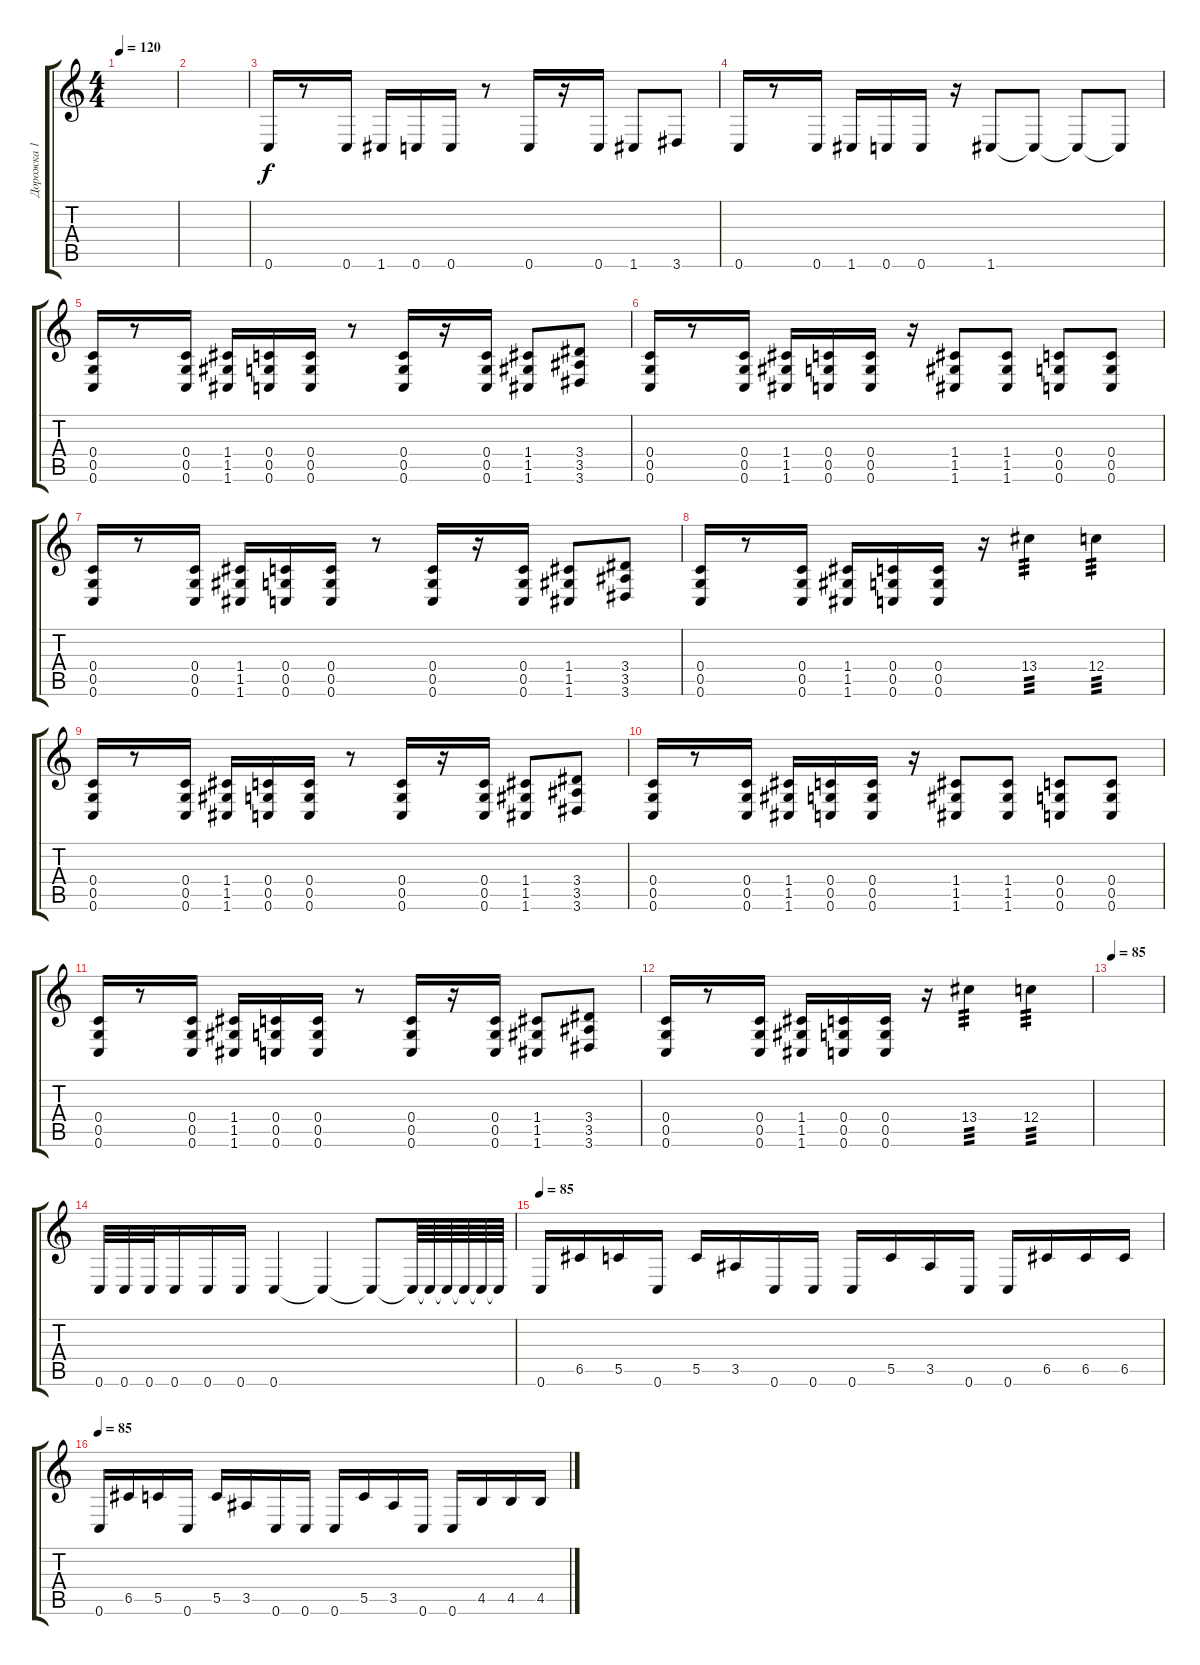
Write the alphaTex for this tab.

\track ("Дорожка 1" "Дорожка 1") {instrument distortionguitar}
\staff {score tabs}
\tuning (D4 A3 F3 C3 G2 C2) {hide}
\ts (4 4)
\tempo 120
\clef g2
\ks c
|
|
0.6.16 r.8 0.6.16 1.6.16 0.6.16 0.6.16 r.8 0.6.16 r.16 0.6.16 1.6.8 3.6.8 |
0.6.16 r.8 0.6.16 1.6.16 0.6.16 0.6.16 r.16 1.6.8 1.6{t}.8 1.6{t}.8 1.6{t}.8 |
(0.4 0.5 0.6).16 r.8 (0.4 0.5 0.6).16 (1.4 1.5 1.6).16 (0.4 0.5 0.6).16 (0.4 0.5 0.6).16 r.8 (0.4 0.5 0.6).16 r.16 (0.4 0.5 0.6).16 (1.4 1.5 1.6).8 (3.4 3.5 3.6).8 |
(0.4 0.5 0.6).16 r.8 (0.4 0.5 0.6).16 (1.4 1.5 1.6).16 (0.4 0.5 0.6).16 (0.4 0.5 0.6).16 r.16 (1.4 1.5 1.6).8 (1.4 1.5 1.6).8 (0.4 0.5 0.6).8 (0.4 0.5 0.6).8 |
(0.4 0.5 0.6).16 r.8 (0.4 0.5 0.6).16 (1.4 1.5 1.6).16 (0.4 0.5 0.6).16 (0.4 0.5 0.6).16 r.8 (0.4 0.5 0.6).16 r.16 (0.4 0.5 0.6).16 (1.4 1.5 1.6).8 (3.4 3.5 3.6).8 |
(0.4 0.5 0.6).16 r.8 (0.4 0.5 0.6).16 (1.4 1.5 1.6).16 (0.4 0.5 0.6).16 (0.4 0.5 0.6).16 r.16 13.4.4{tp 3} 12.4.4{tp 3} |
(0.4 0.5 0.6).16 r.8 (0.4 0.5 0.6).16 (1.4 1.5 1.6).16 (0.4 0.5 0.6).16 (0.4 0.5 0.6).16 r.8 (0.4 0.5 0.6).16 r.16 (0.4 0.5 0.6).16 (1.4 1.5 1.6).8 (3.4 3.5 3.6).8 |
(0.4 0.5 0.6).16 r.8 (0.4 0.5 0.6).16 (1.4 1.5 1.6).16 (0.4 0.5 0.6).16 (0.4 0.5 0.6).16 r.16 (1.4 1.5 1.6).8 (1.4 1.5 1.6).8 (0.4 0.5 0.6).8 (0.4 0.5 0.6).8 |
(0.4 0.5 0.6).16 r.8 (0.4 0.5 0.6).16 (1.4 1.5 1.6).16 (0.4 0.5 0.6).16 (0.4 0.5 0.6).16 r.8 (0.4 0.5 0.6).16 r.16 (0.4 0.5 0.6).16 (1.4 1.5 1.6).8 (3.4 3.5 3.6).8 |
(0.4 0.5 0.6).16 r.8 (0.4 0.5 0.6).16 (1.4 1.5 1.6).16 (0.4 0.5 0.6).16 (0.4 0.5 0.6).16 r.16 13.4.4{tp 3} 12.4.4{tp 3} |
\tempo 85
|
0.6.32 0.6.32 0.6.32 0.6.16 0.6.16 0.6.16 0.6.4 0.6{t}.4 0.6{t}.8 0.6{t}.64 0.6{t}.64 0.6{t}.64 0.6{t}.64 0.6{t}.64 0.6{t}.64 |
\tempo 85
0.6.16 6.5.16 5.5.16 0.6.16 5.5.16 3.5.16 0.6.16 0.6.16 0.6.16 5.5.16 3.5.16 0.6.16 0.6.16 6.5.16 6.5.16 6.5.16 |
\tempo 85
0.6.16 6.5.16 5.5.16 0.6.16 5.5.16 3.5.16 0.6.16 0.6.16 0.6.16 5.5.16 3.5.16 0.6.16 0.6.16 4.5.16 4.5.16 4.5.16
